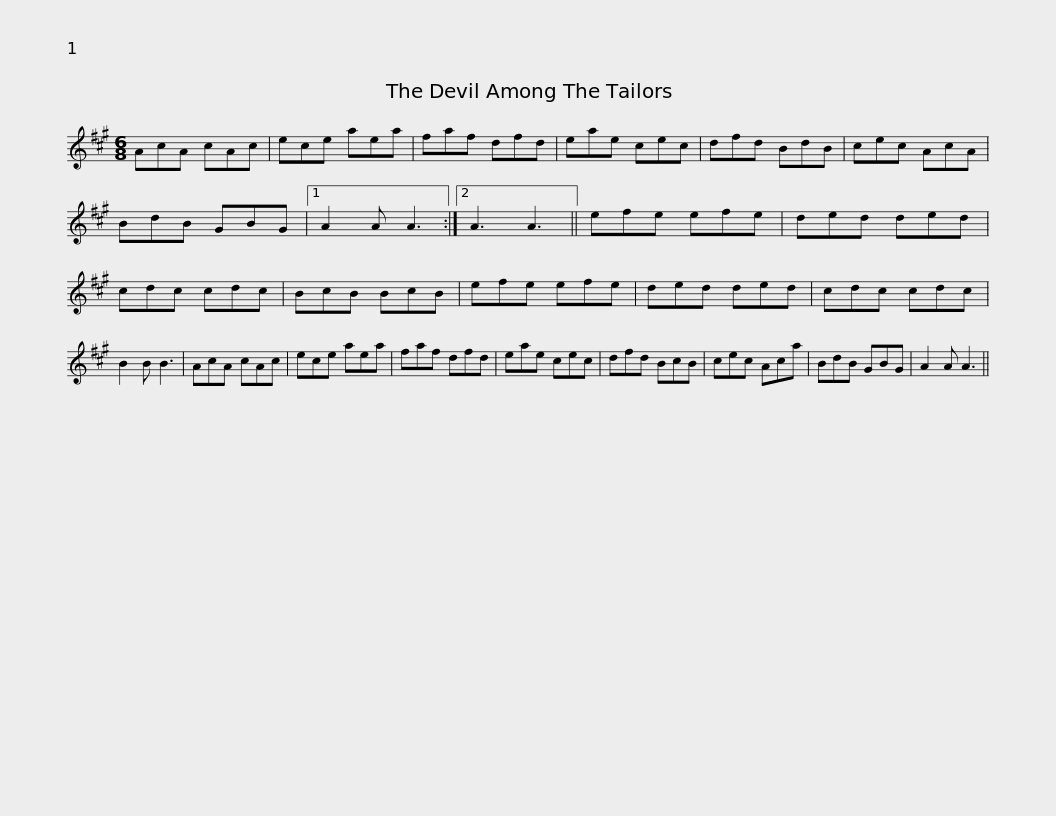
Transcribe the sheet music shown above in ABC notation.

X:1
L:1/8
M:6/8
I:linebreak $
K:A
V:1 treble
V:1
 AcA cAc | ece aea | faf dfd | eae cec | dfd BdB | %5
 cec AcA | BdB GBG |1$ A2 A A3 :|2 A3 A3 || efe efe | %10
 ded ded | cdc cdc | BcB BcB | efe efe | ded ded |$ %15
 cdc cdc | B2 B B3 | AcA cAc | ece aea | faf dfd | %20
 eae cec | dfd BcB | cec Aca |$ BdB GBG | A2 A A3 || %25
